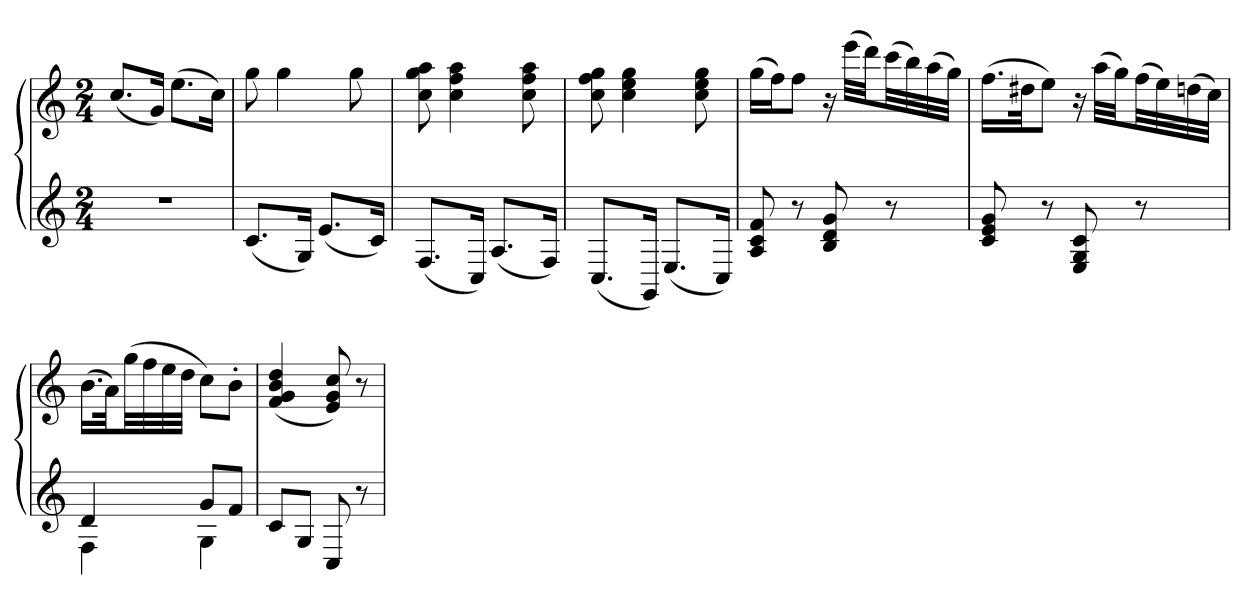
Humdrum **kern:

**kern	**kern
*part1	*part1
*staff2	*staff1
*M2/4	*M2/4
=	=
2r	(8.ccL
.	16gJk)
.	(8.eeL
.	16ccJk)
=	=
(8.cL	8gg
.	4gg
16GJk)	.
(8.eL	.
.	8gg
16cJk)	.
=	=
(8.FL	8cc 8gg 8aa
.	4cc 4ff 4aa
16CJk)	.
(8.AL	.
.	8cc 8ff 8aa
16FJk)	.
=	=
(8.CL	8cc 8ff 8gg
.	4cc 4ee 4gg
16GGJk)	.
(8.EL	.
.	8cc 8ee 8gg
16CJk)	.
=	=
8A 8c 8f	(16ggLL
.	16ffJ)
8r	8ffJ
8B 8d 8g	16r
.	(32eeeLLL
.	32dddJJ)
8r	(32cccLL
.	32bb)
.	(32aa
.	32ggJJJ)
=	=
8c 8e 8g	(16.ffLL
.	32dd#XJK
8r	8eeJ)
8E 8G 8c	16r
.	(32aaLLL
.	32ggJJ)
8r	(32ffLL
.	32ee)
.	(32ddn
.	32ccJJJ)
=	=
*^	*
4d	4F	(16.bLL
.	.	32aJJ)
.	.	(32ggLL
.	.	32ff
.	.	32ee
.	.	32ddJJJ
8gL	4G	8ccL)
8fJ	.	8b'J
*v	*v	*
=	=
8cL	(4f 4g 4b 4dd
8GJ	.
8C	8e 8g 8cc)
8r	8r
=	=
*-	*-
